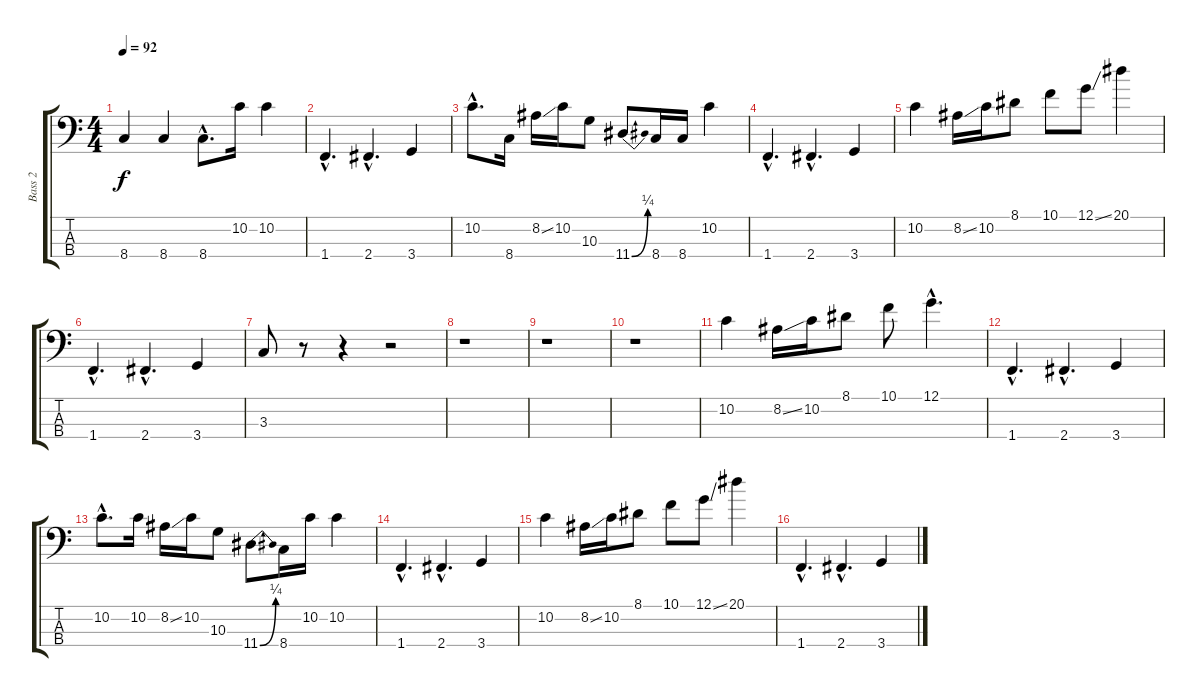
\track ("Bass 2" "Bass 2") {instrument electricbassfinger}
\staff {score tabs}
\tuning (G2 D2 A1 E1) {hide}
\ts (4 4)
\tempo 92
\clef f4
\ks c
8.4.4{dy f instrument electricbassfinger} 8.4.4 8.4{hac}.8{d} 10.2.16 10.2.4 |
1.4{hac}.4{d} 2.4{hac}.4{d} 3.4.4 |
10.2{hac}.8{d} 8.4.16 8.2{ss}.16 10.2.16 10.3.8 11.4{be (bend 0 0 60 1)}.8 8.4.16 8.4.16 10.2.4 |
1.4{hac}.4{d} 2.4{hac}.4{d} 3.4.4 |
10.2.4 8.2{ss}.16 10.2.16 8.1.8 10.1.8 12.1{ss}.8 20.1.4 |
1.4{hac}.4{d} 2.4{hac}.4{d} 3.4.4 |
3.3.8 r.8 r.4 r.2 |
r.1 |
r.1 |
r.1 |
10.2.4 8.2{ss}.16 10.2.16 8.1.8 10.1.8 12.1{hac}.4{d} |
1.4{hac}.4{d} 2.4{hac}.4{d} 3.4.4 |
10.2{hac}.8{d} 10.2.16 8.2{ss}.16 10.2.16 10.3.8 11.4{be (bend 0 0 60 1)}.8 8.4.16 10.2.16 10.2.4 |
1.4{hac}.4{d} 2.4{hac}.4{d} 3.4.4 |
10.2.4 8.2{ss}.16 10.2.16 8.1.8 10.1.8 12.1{ss}.8 20.1.4 |
1.4{hac}.4{d} 2.4{hac}.4{d} 3.4.4
